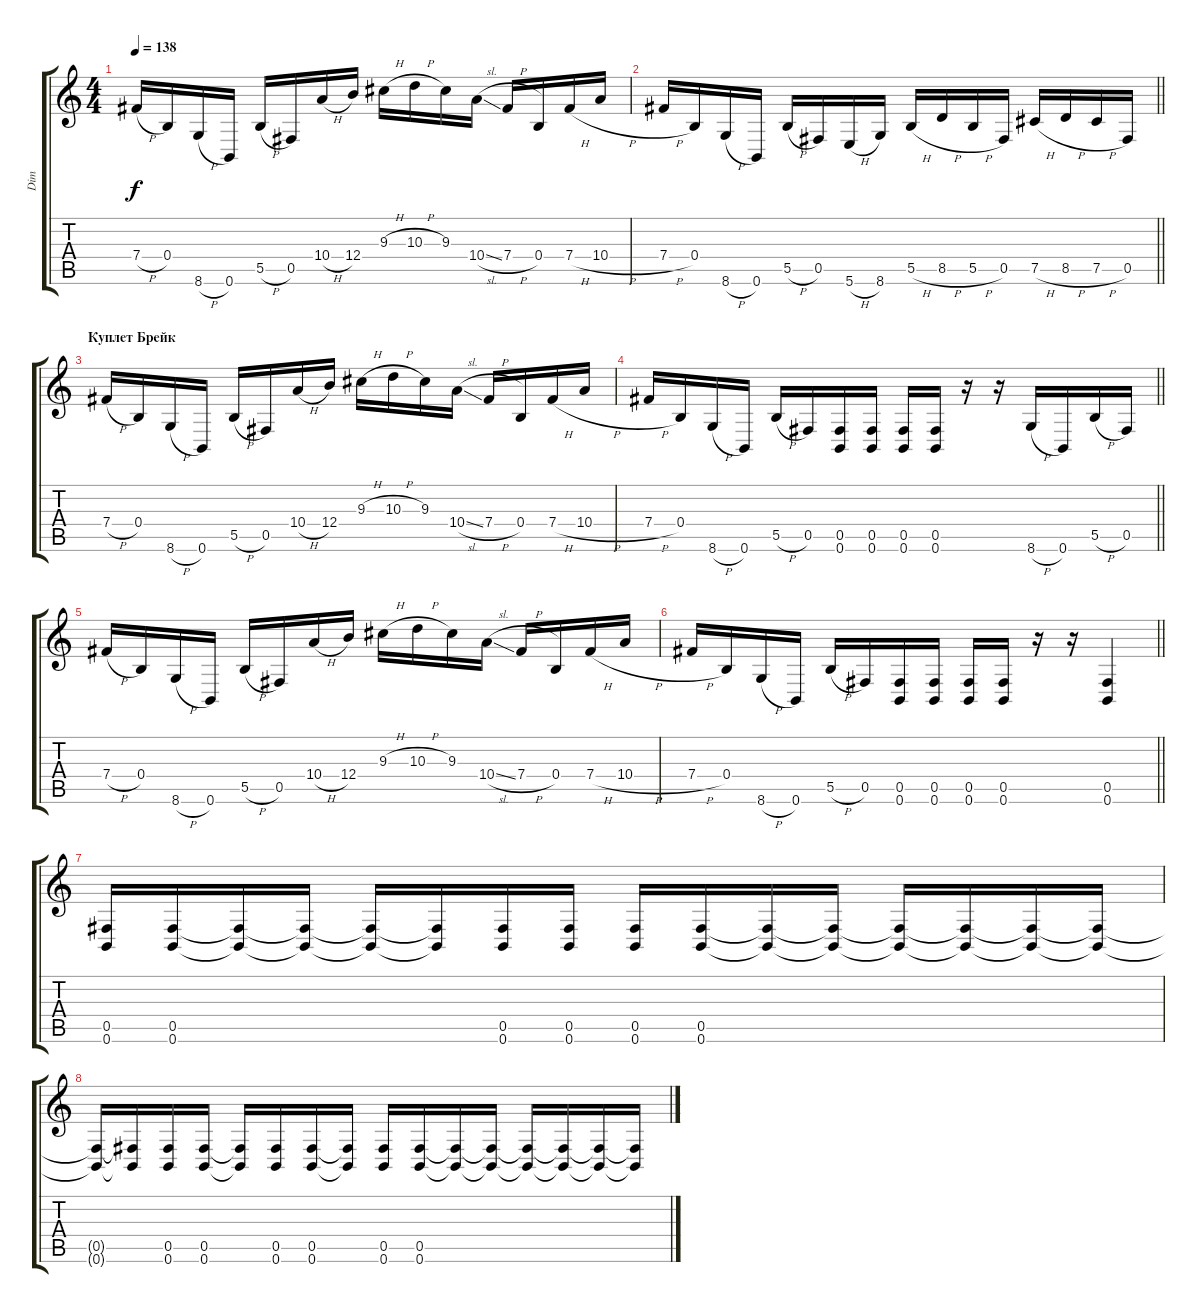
\track ("Dim" "Dim") {instrument distortionguitar}
\staff {score tabs}
\tuning (Db4 Ab3 E3 B2 Gb2 B1) {hide}
\ts (4 4)
\tempo 138
\clef g2
\ks c
7.4{h}.16{dy f} 0.4.16 8.6{h}.16 0.6.16 5.5{h}.16 0.5.16 10.4{h}.16 12.4.16 9.3{h}.16 10.3{h}.16 9.3.16 10.4{sl}.16 7.4{h}.16 0.4.16 7.4{h}.16 10.4{h}.16 |
\barLineRight lightlight
7.4{h}.16 0.4.16 8.6{h}.16 0.6.16 5.5{h}.16 0.5.16 5.6{h}.16 8.6.16 5.5{h}.16 8.5{h}.16 5.5{h}.16 0.5.16 7.5{h}.16 8.5{h}.16 7.5{h}.16 0.5.16 |
\section ("" "Куплет Брейк")
7.4{h}.16 0.4.16 8.6{h}.16 0.6.16 5.5{h}.16 0.5.16 10.4{h}.16 12.4.16 9.3{h}.16 10.3{h}.16 9.3.16 10.4{sl}.16 7.4{h}.16 0.4.16 7.4{h}.16 10.4{h}.16 |
\barLineRight lightlight
7.4{h}.16 0.4.16 8.6{h}.16 0.6.16 5.5{h}.16 0.5.16 (0.5 0.6).16 (0.5 0.6).16 (0.5 0.6).16 (0.5 0.6).16 r.16 r.16 8.6{h}.16 0.6.16 5.5{h}.16 0.5.16 |
7.4{h}.16 0.4.16 8.6{h}.16 0.6.16 5.5{h}.16 0.5.16 10.4{h}.16 12.4.16 9.3{h}.16 10.3{h}.16 9.3.16 10.4{sl}.16 7.4{h}.16 0.4.16 7.4{h}.16 10.4{h}.16 |
\barLineRight lightlight
7.4{h}.16 0.4.16 8.6{h}.16 0.6.16 5.5{h}.16 0.5.16 (0.5 0.6).16 (0.5 0.6).16 (0.5 0.6).16 (0.5 0.6).16 r.16 r.16 (0.5 0.6).4 |
(0.5 0.6).16 (0.5 0.6).16 (0.5{t} 0.6{t}).16 (0.5{t} 0.6{t}).16 (0.5{t} 0.6{t}).16 (0.5{t} 0.6{t}).16 (0.5 0.6).16 (0.5 0.6).16 (0.5 0.6).16 (0.5 0.6).16 (0.5{t} 0.6{t}).16 (0.5{t} 0.6{t}).16 (0.5{t} 0.6{t}).16 (0.5{t} 0.6{t}).16 (0.5{t} 0.6{t}).16 (0.5{t} 0.6{t}).16 |
(0.5{t} 0.6{t}).16 (0.5{t} 0.6{t}).16 (0.5 0.6).16 (0.5 0.6).16 (0.5{t} 0.6{t}).16 (0.5 0.6).16 (0.5 0.6).16 (0.5{t} 0.6{t}).16 (0.5 0.6).16 (0.5 0.6).16 (0.5{t} 0.6{t}).16 (0.5{t} 0.6{t}).16 (0.5{t} 0.6{t}).16 (0.5{t} 0.6{t}).16 (0.5{t} 0.6{t}).16 (0.5{t} 0.6{t}).16
